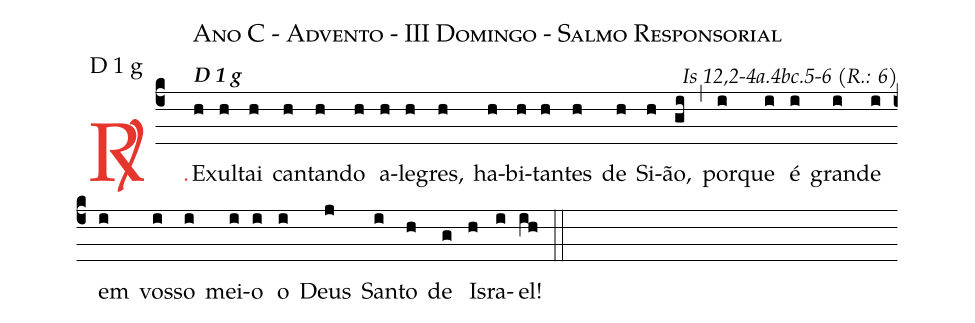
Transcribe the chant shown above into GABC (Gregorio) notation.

name: Ano C - Advento - III Domingo - Salmo Responsorial;
mode: D 1 g;
commentary: Is 12,2-4a.4bc.5-6 (R.: 6);
%%
(c4)

<c><sp>R/</sp>.</c>() E<alt>\textbf{D 1 g}</alt>(h)xul(h)tai(h) can(h)tan(h)do(h) a(h)le(h)gres,(h) ha(h)bi(h)tan(h)tes(h) de(h) Si(h)ão,(gi) (,)
por(i)que(i) é(i) gran(i)de(i) em(i) vos(i)so(i) mei(i)o(i) o(i) Deus(j) San(i)to(h) de(g) Is(h)ra(i)el!(ih)

(::)
